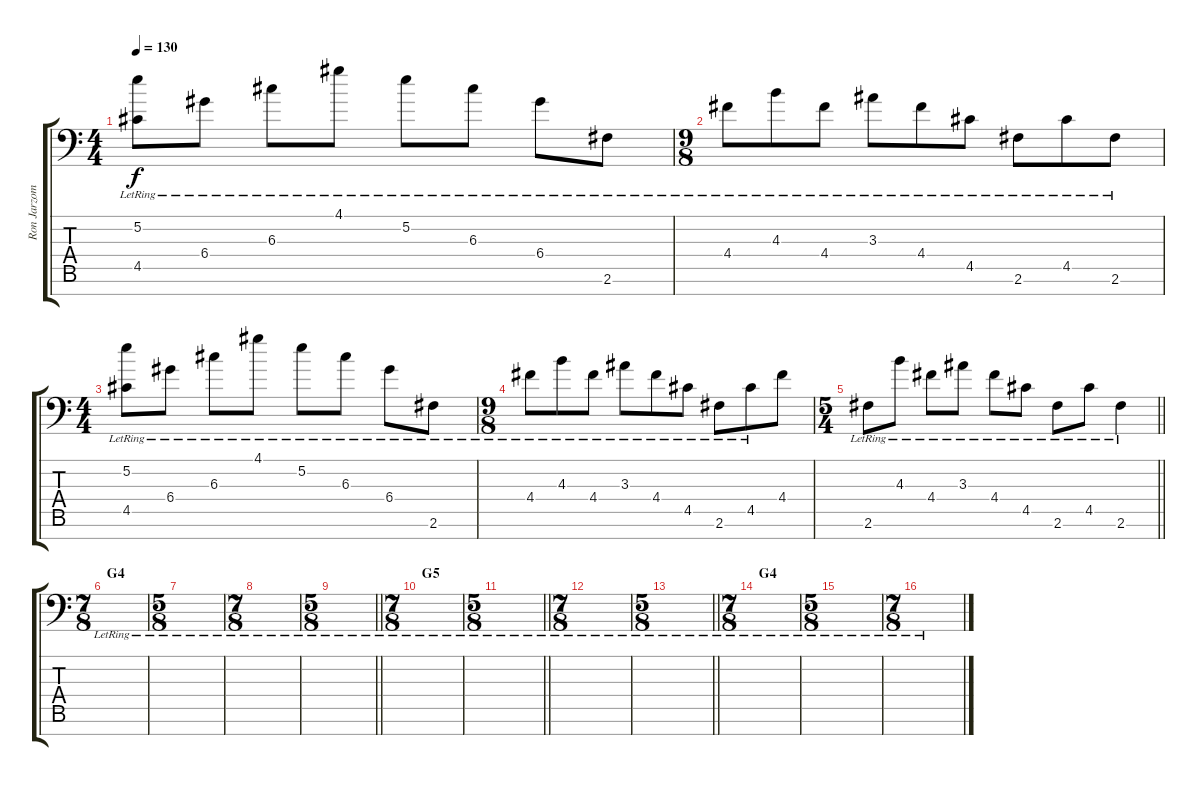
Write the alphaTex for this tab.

\track ("Ron Jarzombek Rhythm 1" "Ron Jarzom") {instrument acousticguitarnylon}
\staff {score tabs}
\tuning (E4 B3 G3 D3 A2 E2 A1) {hide}
\ts (4 4)
\tempo 130
\clef f4
\ks c
(5.2{lr} 4.5{lr}).8{dy f} 6.4{lr}.8 6.3{lr}.8 4.1{lr}.8 5.2{lr}.8 6.3{lr}.8 6.4{lr}.8 2.6{lr}.8 |
\ts (9 8)
4.4{lr}.8 4.3{lr}.8 4.4{lr}.8 3.3{lr}.8 4.4{lr}.8 4.5{lr}.8 2.6{lr}.8 4.5{lr}.8 2.6{lr}.8 |
\ts (4 4)
(5.2{lr} 4.5{lr}).8 6.4{lr}.8 6.3{lr}.8 4.1{lr}.8 5.2{lr}.8 6.3{lr}.8 6.4{lr}.8 2.6{lr}.8 |
\ts (9 8)
4.4{lr}.8 4.3{lr}.8 4.4{lr}.8 3.3{lr}.8 4.4{lr}.8 4.5{lr}.8 2.6{lr}.8 4.5{lr}.8 4.4.8 |
\ts (5 4)
\barLineRight lightlight
2.6{lr}.8 4.3{lr}.8 4.4{lr}.8 3.3{lr}.8 4.4{lr}.8 4.5{lr}.8 2.6{lr}.8 4.5{lr}.8 2.6{lr}.4 |
\ts (7 8)
\section ("" "G4")
|
\ts (5 8)
|
\ts (7 8)
|
\ts (5 8)
\barLineRight lightlight
|
\ts (7 8)
\section ("" "G5")
|
\ts (5 8)
\barLineRight lightlight
|
\ts (7 8)
|
\ts (5 8)
\barLineRight lightlight
|
\ts (7 8)
\section ("" "G4")
|
\ts (5 8)
|
\ts (7 8)
